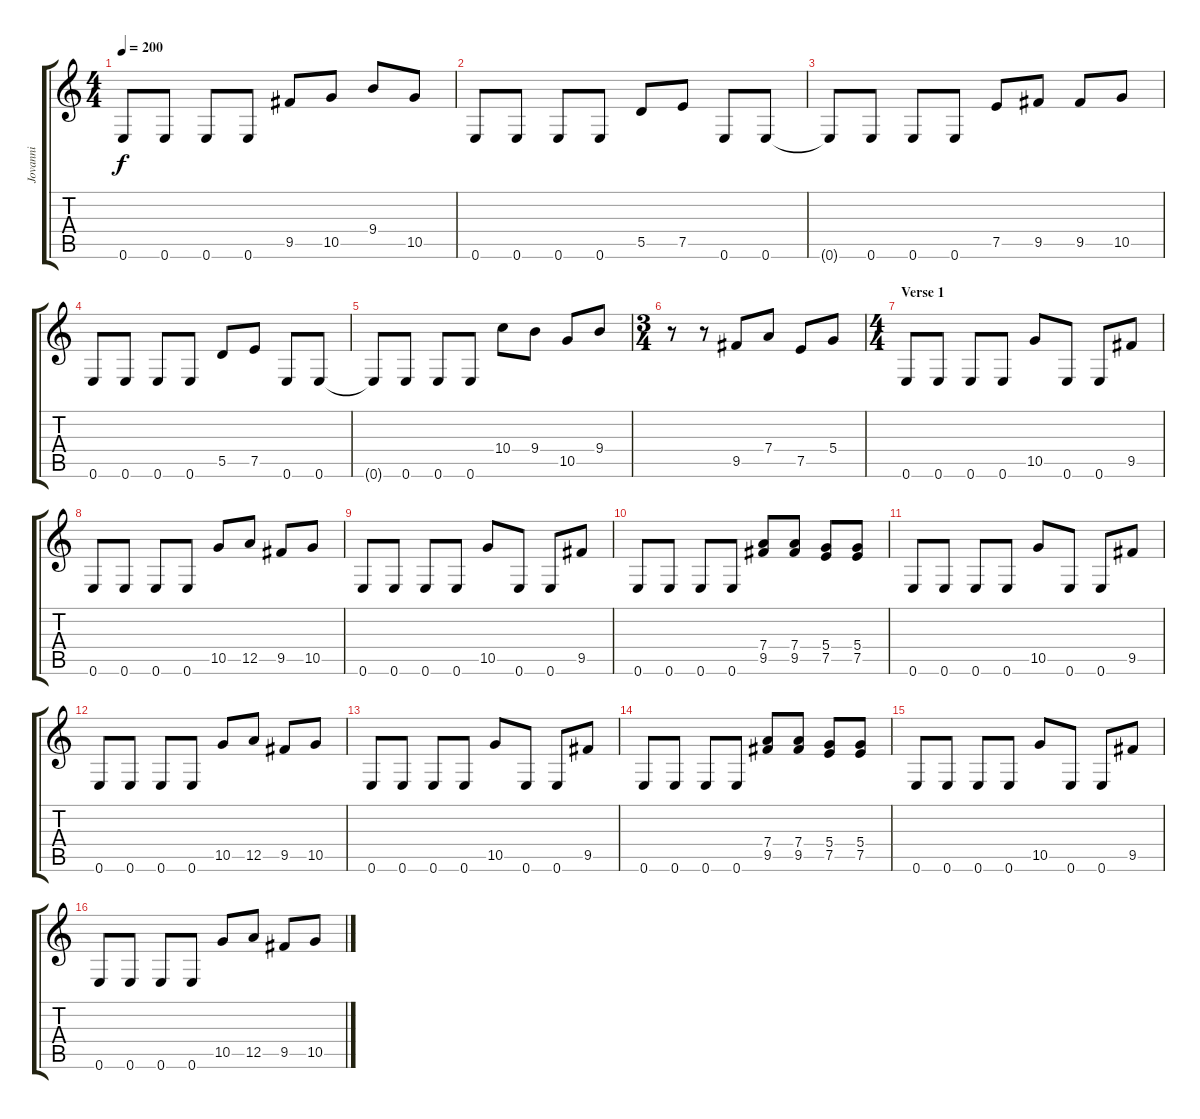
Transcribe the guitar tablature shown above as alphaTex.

\track ("Jovanni" "Jovanni") {instrument distortionguitar}
\staff {score tabs}
\tuning (E4 B3 G3 D3 A2 E2) {hide}
\ts (4 4)
\tempo 200
\clef g2
\ks c
0.6{t}.8{dy f} 0.6.8 0.6.8 0.6.8 9.5.8 10.5.8 9.4.8 10.5.8 |
0.6.8 0.6.8 0.6.8 0.6.8 5.5.8 7.5.8 0.6.8 0.6.8 |
0.6{t}.8 0.6.8 0.6.8 0.6.8 7.5.8 9.5.8 9.5.8 10.5.8 |
0.6.8 0.6.8 0.6.8 0.6.8 5.5.8 7.5.8 0.6.8 0.6.8 |
0.6{t}.8 0.6.8 0.6.8 0.6.8 10.4.8 9.4.8 10.5.8 9.4.8 |
\ts (3 4)
r.8 r.8 9.5.8 7.4.8 7.5.8 5.4.8 |
\ts (4 4)
\section ("" "Verse 1")
0.6.8 0.6.8 0.6.8 0.6.8 10.5.8 0.6.8 0.6.8 9.5.8 |
0.6.8 0.6.8 0.6.8 0.6.8 10.5.8 12.5.8 9.5.8 10.5.8 |
0.6.8 0.6.8 0.6.8 0.6.8 10.5.8 0.6.8 0.6.8 9.5.8 |
0.6.8 0.6.8 0.6.8 0.6.8 (7.4 9.5).8 (7.4 9.5).8 (5.4 7.5).8 (5.4 7.5).8 |
0.6.8 0.6.8 0.6.8 0.6.8 10.5.8 0.6.8 0.6.8 9.5.8 |
0.6.8 0.6.8 0.6.8 0.6.8 10.5.8 12.5.8 9.5.8 10.5.8 |
0.6.8 0.6.8 0.6.8 0.6.8 10.5.8 0.6.8 0.6.8 9.5.8 |
0.6.8 0.6.8 0.6.8 0.6.8 (7.4 9.5).8 (7.4 9.5).8 (5.4 7.5).8 (5.4 7.5).8 |
0.6.8 0.6.8 0.6.8 0.6.8 10.5.8 0.6.8 0.6.8 9.5.8 |
0.6.8 0.6.8 0.6.8 0.6.8 10.5.8 12.5.8 9.5.8 10.5.8
